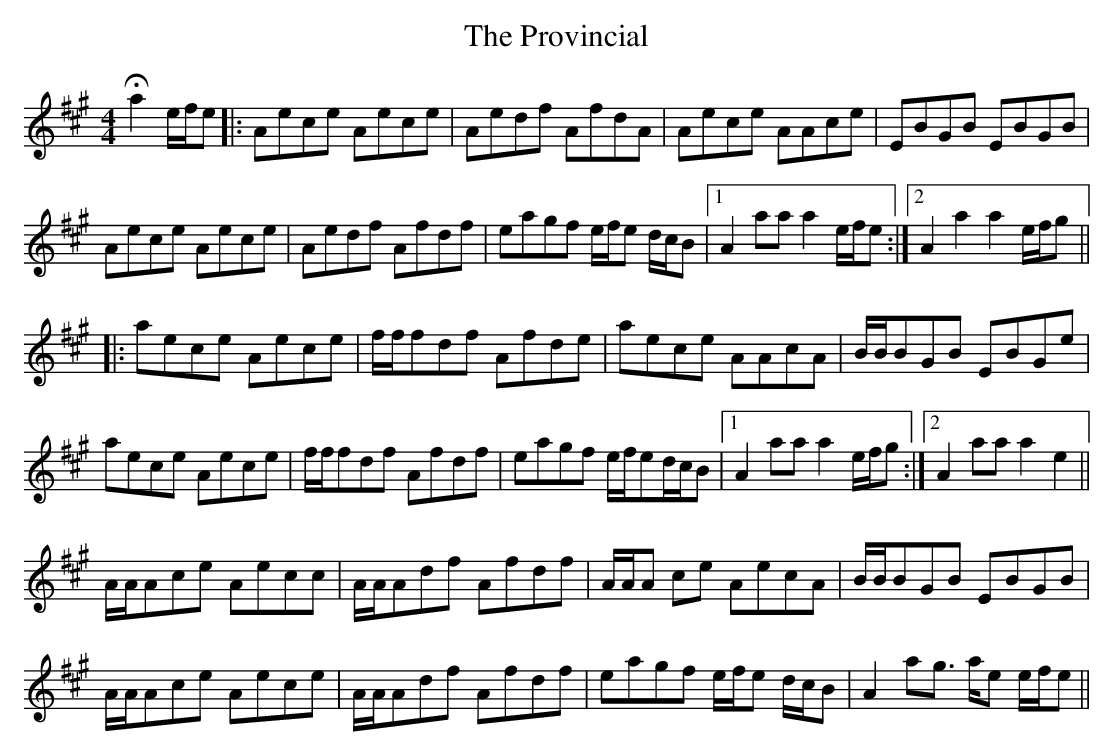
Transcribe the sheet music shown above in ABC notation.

X:1
T: The Provincial
M: 4/4
L: 1/8
K: Amaj
!fermata!a2 e/f/e |: Aece Aece | Aedf AfdA | Aece AAce | EBGB EBGB |
Aece Aece | Aedf Afdf | eagf e/f/e d/c/B |1 A2 aa a2 e/f/e :|2 A2 a2 a2 e/f/g ||
|:aece Aece | f/f/fdf Afde | aece AAcA | B/B/BGB EBGe |
aece Aece | f/f/fdf Afdf | eagf e/f/ed/c/B |1 A2 aaa2 e/f/g :|2 A2 aaa2 e2 ||
A/A/Ace Aecc | A/A/Adf Afdf | A/A/A ce AecA | B/B/BGB EBGB |
A/A/Ace Aece | A/A/Adf Afdf | eagf e/f/e d/c/B | A2 ag >ae e/f/e ||
